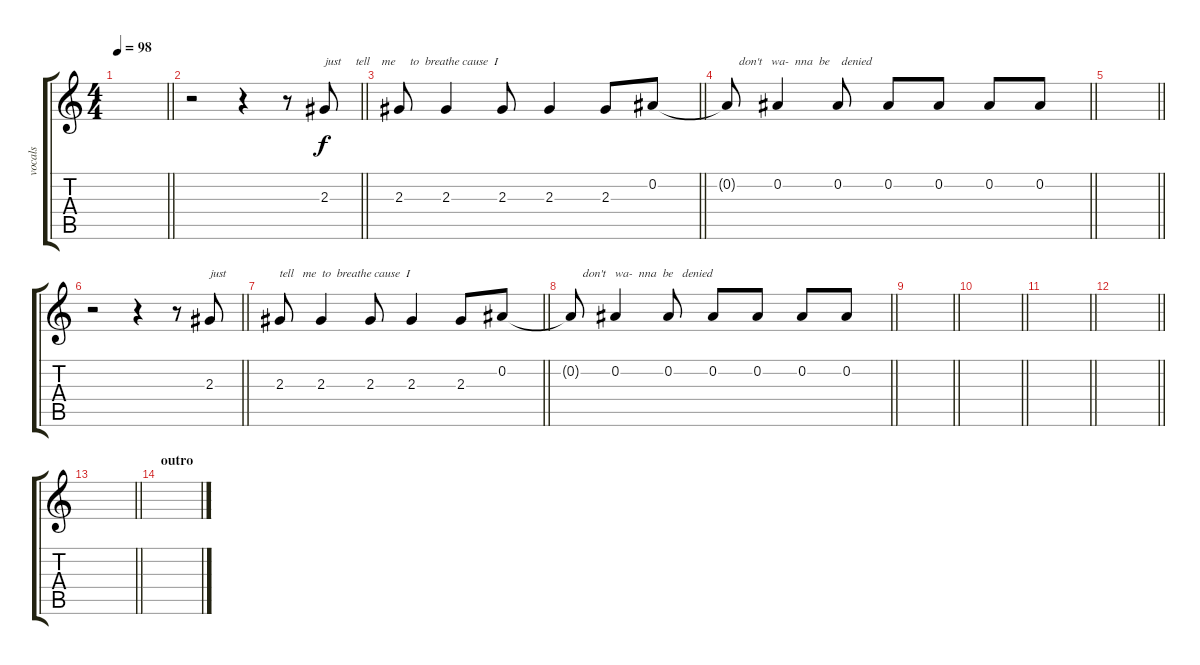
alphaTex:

\track ("vocals" "vocals") {instrument overdrivenguitar}
\staff {score tabs}
\tuning (Eb4 Bb3 Gb3 Db3 Ab2 Eb2) {hide}
\ts (4 4)
\tempo 98
\clef g2
\barLineRight lightlight
\ks c
|
\barLineRight lightlight
r.2 r.4 r.8 2.3.8{txt "just     tell    me     to  breathe cause  I "} |
\barLineRight lightlight
2.3.8 2.3.4 2.3.8 2.3.4 2.3.8 0.2.8 |
\barLineRight lightlight
0.2{t}.8{txt "    don't   wa-  nna  be    denied "} 0.2.4 0.2.8 0.2.8 0.2.8 0.2.8 0.2.8 |
\barLineRight lightlight
|
\barLineRight lightlight
r.2 r.4 r.8 2.3.8{txt "just     "} |
\barLineRight lightlight
2.3.8{txt "tell   me  to  breathe cause  I "} 2.3.4 2.3.8 2.3.4 2.3.8 0.2.8 |
\barLineRight lightlight
0.2{t}.8{txt "    don't   wa-  nna  be   denied "} 0.2.4 0.2.8 0.2.8 0.2.8 0.2.8 0.2.8 |
\barLineRight lightlight
|
\barLineRight lightlight
|
\barLineRight lightlight
|
\barLineRight lightlight
|
\barLineRight lightlight
|
\section ("" "outro")
